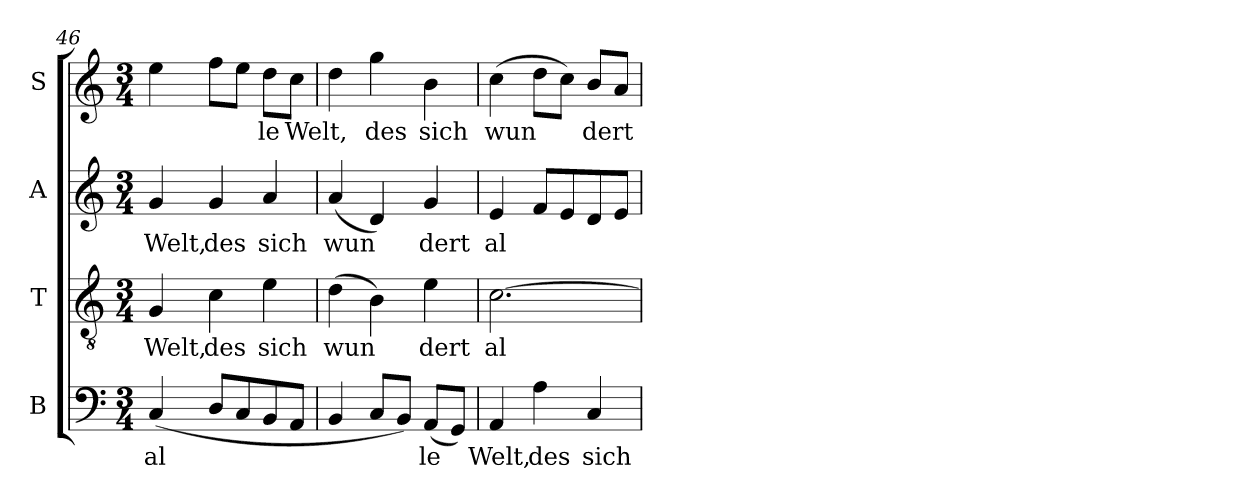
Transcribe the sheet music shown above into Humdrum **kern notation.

**kern	**text	**kern	**text	**kern	**text	**kern	**text
*part4	*part4	*part3	*part3	*part2	*part2	*part1	*part1
*staff4	*staff4	*staff3	*staff3	*staff2	*staff2	*staff1	*staff1
*I"B	*	*I"T	*	*I"A	*	*I"S	*
*I'B	*	*I'T	*	*I'A	*	*I'S	*
*clefF4	*	*clefGv2	*	*clefG2	*	*clefG2	*
*k[]	*	*k[]	*	*k[]	*	*k[]	*
*C:	*	*C:	*	*C:	*	*C:	*
*M3/4	*	*M3/4	*	*M3/4	*	*M3/4	*
=46	=46	=46	=46	=46	=46	=46	=46
!	!LO:LY:b:cj	!	!LO:LY:b:cj	!	!LO:LY:b:cj	!	!LO:LY:b
(<4C/	al	4G/	Welt,	4g/	Welt,	4ee\	.
!	!LO:LY:b:cj	!	!LO:LY:b:cj	!	!LO:LY:b:cj	!	!LO:LY:b
8D/L	.	4c\	des	4g/	des	8ff\L	.
!	!LO:LY:b:cj	!	!	!	!	!	!LO:LY:b
8C/	.	.	.	.	.	8ee\J	.
!	!LO:LY:b:cj	!	!LO:LY:b:cj	!	!LO:LY:b:cj	!	!LO:LY:b
8BB/	.	4e\	sich	4a/	sich	8dd\L	le
!	!LO:LY:b:cj	!	!	!	!	!	!LO:LY:b
8AA/J	.	.	.	.	.	8cc\J	Welt,
=47	=47	=47	=47	=47	=47	=47	=47
!	!LO:LY:b:cj	!	!LO:LY:b:cj	!	!LO:LY:b:cj	!	!LO:LY:b
4BB/	.	(>4d\	wun	(<4a/	wun	4dd\	.
!	!LO:LY:b:cj	!	!LO:LY:b:cj	!	!LO:LY:b:cj	!	!LO:LY:b
8C/L	.	4B\)	.	4d/)	.	4gg\	des
!	!LO:LY:b:cj	!	!	!	!	!	!
8BB/J)	.	.	.	.	.	.	.
!	!LO:LY:b:cj	!	!LO:LY:b:cj	!	!LO:LY:b:cj	!	!LO:LY:b
(<8AA/L	le	4e\	dert	4g/	dert	4b\	sich
!	!LO:LY:b:cj	!	!	!	!	!	!
8GG/J)	.	.	.	.	.	.	.
!!LO:PB:g=z
=48	=48	=48	=48	=48	=48	=48	=48
!	!LO:LY:b:cj	!	!LO:LY:b:cj	!	!LO:LY:b:cj	!	!LO:LY:b
4AA/	Welt,	[>2.c\	al	4e/	al-	(>4cc\	wun-
!	!LO:LY:b:cj	!	!	!	!LO:LY:b:cj	!	!LO:LY:b
4A\	des	.	.	8f/L	--	8dd\L	--
!	!	!	!	!	!LO:LY:b:cj	!	!LO:LY:b
.	.	.	.	8e/	--	8cc\J)	--
!	!LO:LY:b:cj	!	!	!	!LO:LY:b:cj	!	!LO:LY:b
4C/	sich	.	.	8d/	--	8b/L	-dert
!	!	!	!	!	!LO:LY:b:cj	!	!LO:LY:b
.	.	.	.	8e/J	--	8a/J	.
=	=	=	=	=	=	=	=
*-	*-	*-	*-	*-	*-	*-	*-
